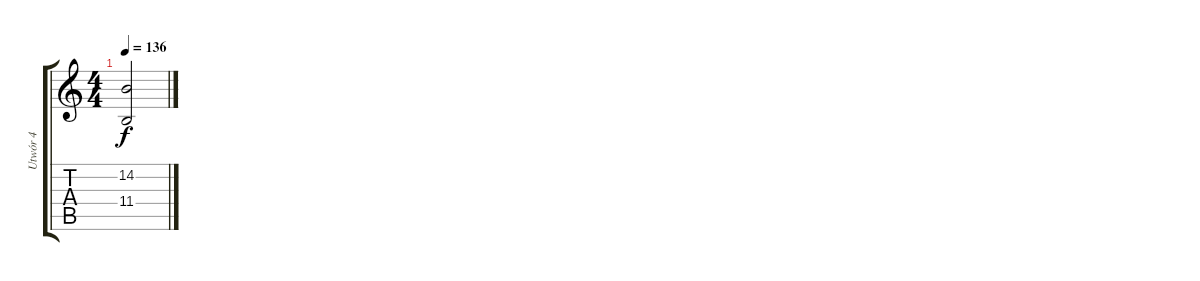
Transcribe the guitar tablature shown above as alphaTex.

\track ("Utwór 4" "Utwór 4") {instrument lead6voice}
\staff {score tabs}
\tuning (D4 A3 F3 C3 G2 D2) {hide}
\ts (4 4)
\tempo 136
\clef g2
\ks c
(14.2 11.4).2{dy f}
